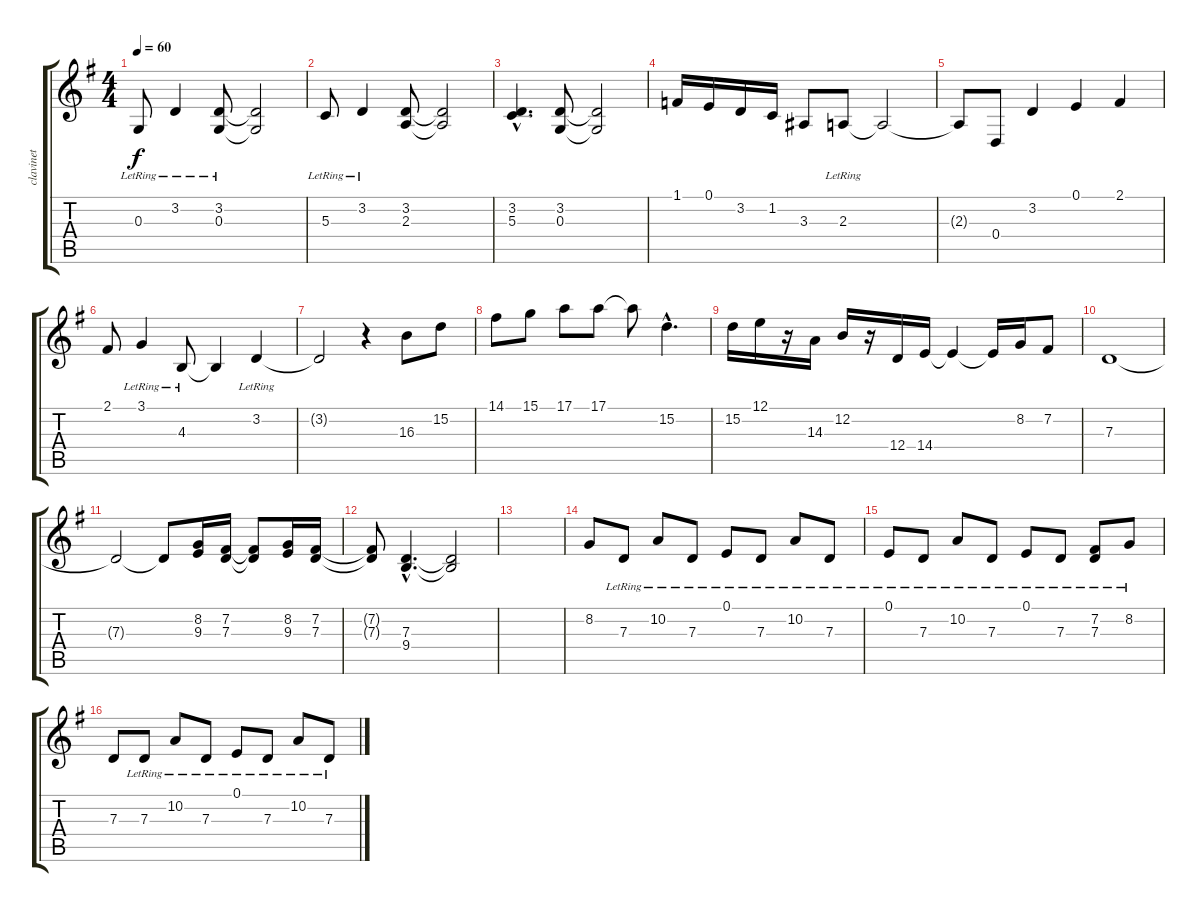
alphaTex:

\track ("clavinet" "clavinet") {instrument clavinet}
\staff {score tabs}
\tuning (E4 B3 G3 D3 A2 E2) {hide}
\ts (4 4)
\tempo 60
\clef g2
\ks g
0.3{lr}.8{dy f} 3.2{lr}.4 (3.2{lr} 0.3{lr}).8 (3.2{t} 0.3{t}).2 |
5.3{lr}.8 3.2{lr}.4 (3.2 2.3).8 (3.2{t} 2.3{t}).2 |
(3.2{hac} 5.3{hac}).4{d} (3.2 0.3).8 (3.2{t} 0.3{t}).2 |
1.1.16 0.1.16 3.2.16 1.2.16 3.3.8 2.3{lr}.8 2.3{t}.2 |
2.3{t}.8 0.4.8 3.2.4 0.1.4 2.1.4 |
2.1.8 3.1{lr}.4 4.3{lr}.8 4.3{t}.4 3.2{lr}.4 |
3.2{t}.2 r.4 16.3.8 15.2.8 |
14.1.8 15.1.8 17.1.8 17.1.8 17.1{t}.8 15.2{hac}.4{d} |
15.2.16 12.1.16 r.16 14.3.16 12.2.16 r.16 12.4.16 14.4.16 14.4{t}.4 14.4{t}.16 8.2.16 7.2.8 |
7.3.1 |
7.3{t}.2 7.3{t}.8 (8.2 9.3).16 (7.2 7.3).16 (7.2{t} 7.3{t}).8 (8.2 9.3).16 (7.2 7.3).16 |
(7.2{t} 7.3{t}).8 (7.3{hac} 9.4{hac}).4{d} (7.3{t} 9.4{t}).2 |
|
8.2.8 7.3{lr}.8 10.2{lr}.8 7.3{lr}.8 0.1{lr}.8 7.3{lr}.8 10.2{lr}.8 7.3{lr}.8 |
0.1{lr}.8 7.3{lr}.8 10.2{lr}.8 7.3{lr}.8 0.1{lr}.8 7.3{lr}.8 (7.2{lr} 7.3{lr}).8 8.2{lr}.8 |
7.3.8 7.3{lr}.8 10.2{lr}.8 7.3{lr}.8 0.1{lr}.8 7.3{lr}.8 10.2{lr}.8 7.3{lr}.8
